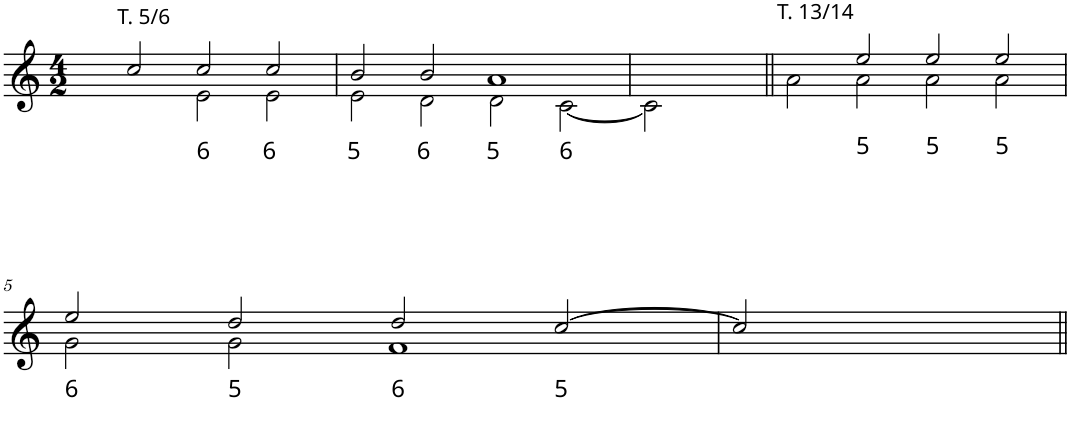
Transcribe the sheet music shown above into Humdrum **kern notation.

**kern	**text
*part1	*part1
*staff1	*staff1
*I"Frauen	*
*clefG2	*
*k[]	*
*M4/2	*
=1	=1
*^	*
2ryy	1ryy	.
!LO:TX:a:t=T. 5/6	!	!
2cc/	.	.
!	!	!LO:LY:b
2cc/	2e\	6
!	!	!LO:LY:b
2cc/	2e\	6
=2	=2	=2
!	!	!LO:LY:b
2b/	2e\	5
!	!	!LO:LY:b
2b/	2d\	6
!	!	!LO:LY:b
1a	2d\	5
!	!	!LO:LY:b
.	[<2c\	6
=3	=3	=3
1ryy	2c\]	.
.	2ryy	.
=4||	=4||	=4||
!LO:TX:a:t=T. 13/14	!	!
2ryy	2a\	.
!	!	!LO:LY:b
2ee/	2a\	5
!	!	!LO:LY:b
2ee/	2a\	5
!	!	!LO:LY:b
2ee/	2a\	5
!!LO:LB:g=z	!!
=5	=5	=5
!	!	!LO:LY:b
2ee/	2g\	6
!	!	!LO:LY:b
2dd/	2g\	5
!	!	!LO:LY:b
2dd/	1f	6
!	!	!LO:LY:b
[>2cc/	.	5
*v	*v	*
=6	=6
2cc/]	.
2ryy	.
=||	=||
*-	*-
